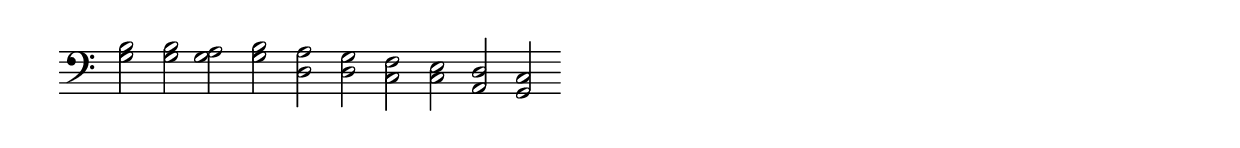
\version "2.4"
\paper{ linewidth=15\cm leftmargin=3\cm rightmargin=3\cm indent=0\mm }

% Treatment of fourths in Hucbald's system

\score {
 \new Staff \with { \remove "Time_signature_engraver" }
 { 
  \clef bass
  \set Score.timing = ##f
  #(set-accidental-style 'forget)
  <g b>2 <g b> <g a> <g b> <d a> <d g> <c f> <c e> <a, d> <g, c>
 }
}

